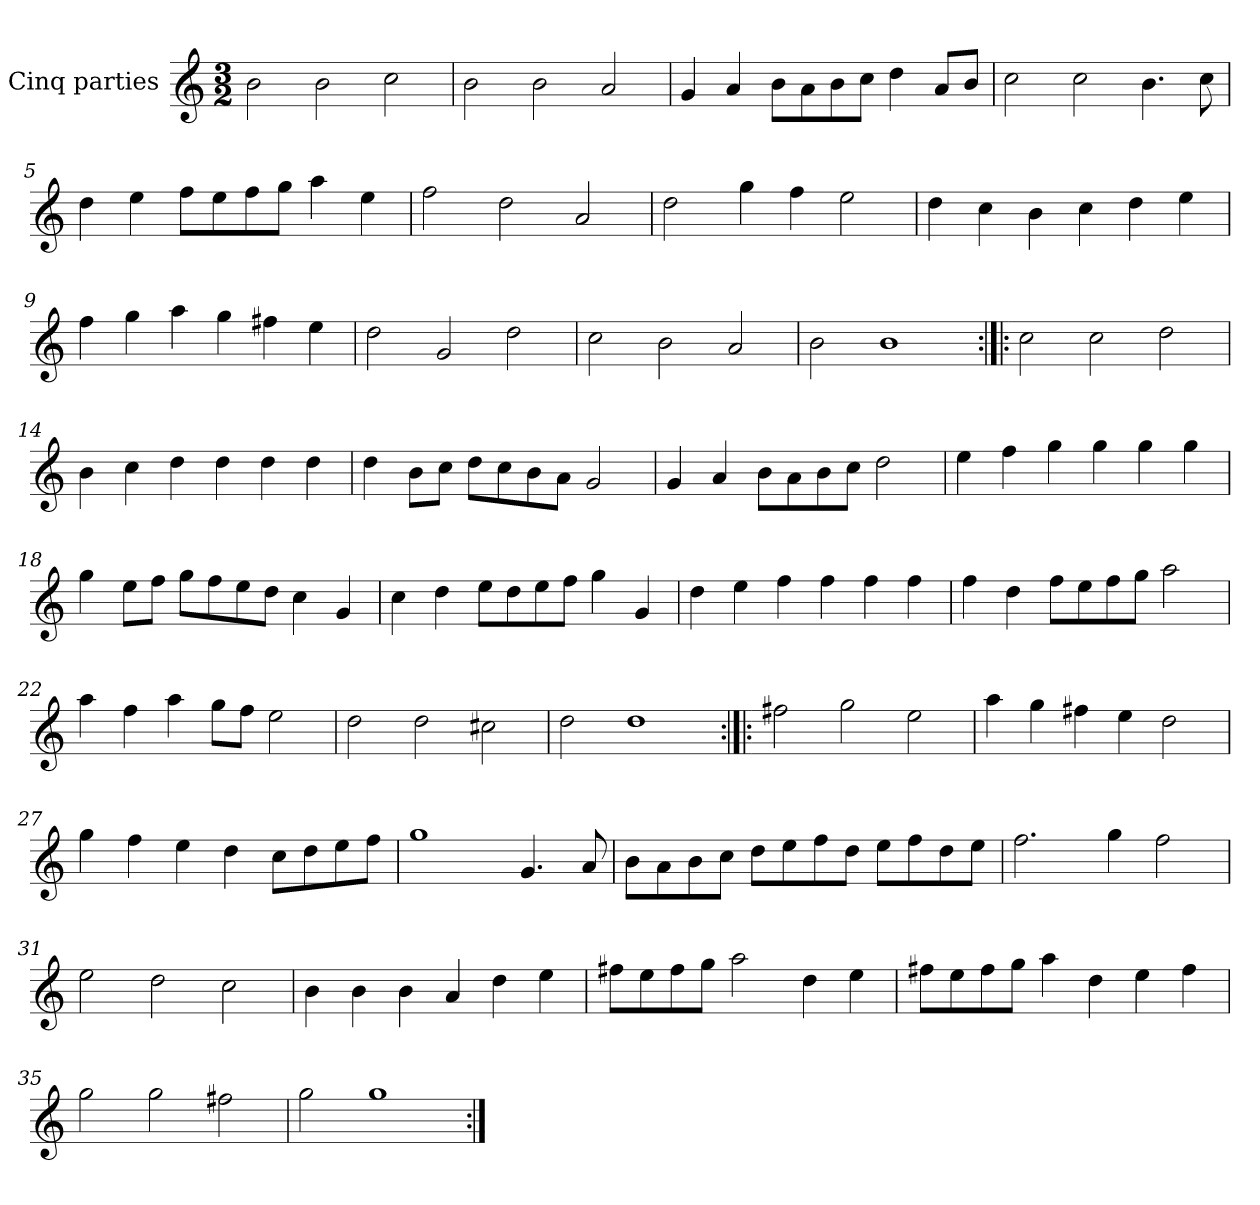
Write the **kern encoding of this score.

**kern
*part1
*staff1
*I"Cinq parties
*clefG2
*k[]
*M3/2
*MM180
=1
2b\
2b\
2cc\
=2
2b\
2b\
2a/
=3
4g/
4a/
8b\L
8a\
8b\
8cc\J
4dd\
8a/L
8b/J
=4
2cc\
2cc\
4.b\
8cc\
=5
4dd\
4ee\
8ff\L
8ee\
8ff\
8gg\J
4aa\
4ee\
=6
2ff\
2dd\
2a/
=7
2dd\
4gg\
4ff\
2ee\
=8
4dd\
4cc\
4b\
4cc\
4dd\
4ee\
=9
4ff\
4gg\
4aa\
4gg\
4ff#X\
4ee\
=10
2dd\
2g/
2dd\
=11
2cc\
2b\
2a/
=12
2b\
1b
=13:|!|:
2cc\
2cc\
2dd\
=14
4b\
4cc\
4dd\
4dd\
4dd\
4dd\
=15
4dd\
8b\L
8cc\J
8dd\L
8cc\
8b\
8a\J
2g/
=16
4g/
4a/
8b\L
8a\
8b\
8cc\J
2dd\
=17
4ee\
4ff\
4gg\
4gg\
4gg\
4gg\
=18
4gg\
8ee\L
8ff\J
8gg\L
8ff\
8ee\
8dd\J
4cc\
4g/
=19
4cc\
4dd\
8ee\L
8dd\
8ee\
8ff\J
4gg\
4g/
=20
4dd\
4ee\
4ff\
4ff\
4ff\
4ff\
=21
4ff\
4dd\
8ff\L
8ee\
8ff\
8gg\J
2aa\
=22
4aa\
4ff\
4aa\
8gg\L
8ff\J
2ee\
=23
2dd\
2dd\
2cc#X\
=24
2dd\
1dd
=25:|!|:
2ff#X\
2gg\
2ee\
=26
4aa\
4gg\
4ff#X\
4ee\
2dd\
=27
4gg\
4ff\
4ee\
4dd\
8cc\L
8dd\
8ee\
8ff\J
=28
1gg
4.g/
8a/
=29
8b\L
8a\
8b\
8cc\J
8dd\L
8ee\
8ff\
8dd\J
8ee\L
8ff\
8dd\
8ee\J
=30
2.ff\
4gg\
2ff\
=31
2ee\
2dd\
2cc\
=32
4b\
4b\
4b\
4a/
4dd\
4ee\
=33
8ff#X\L
8ee\
8ff#\
8gg\J
2aa\
4dd\
4ee\
=34
8ff#X\L
8ee\
8ff#\
8gg\J
4aa\
4dd\
4ee\
4ff#\
=35
2gg\
2gg\
2ff#X\
=36
2gg\
1gg
=:|!
*-
